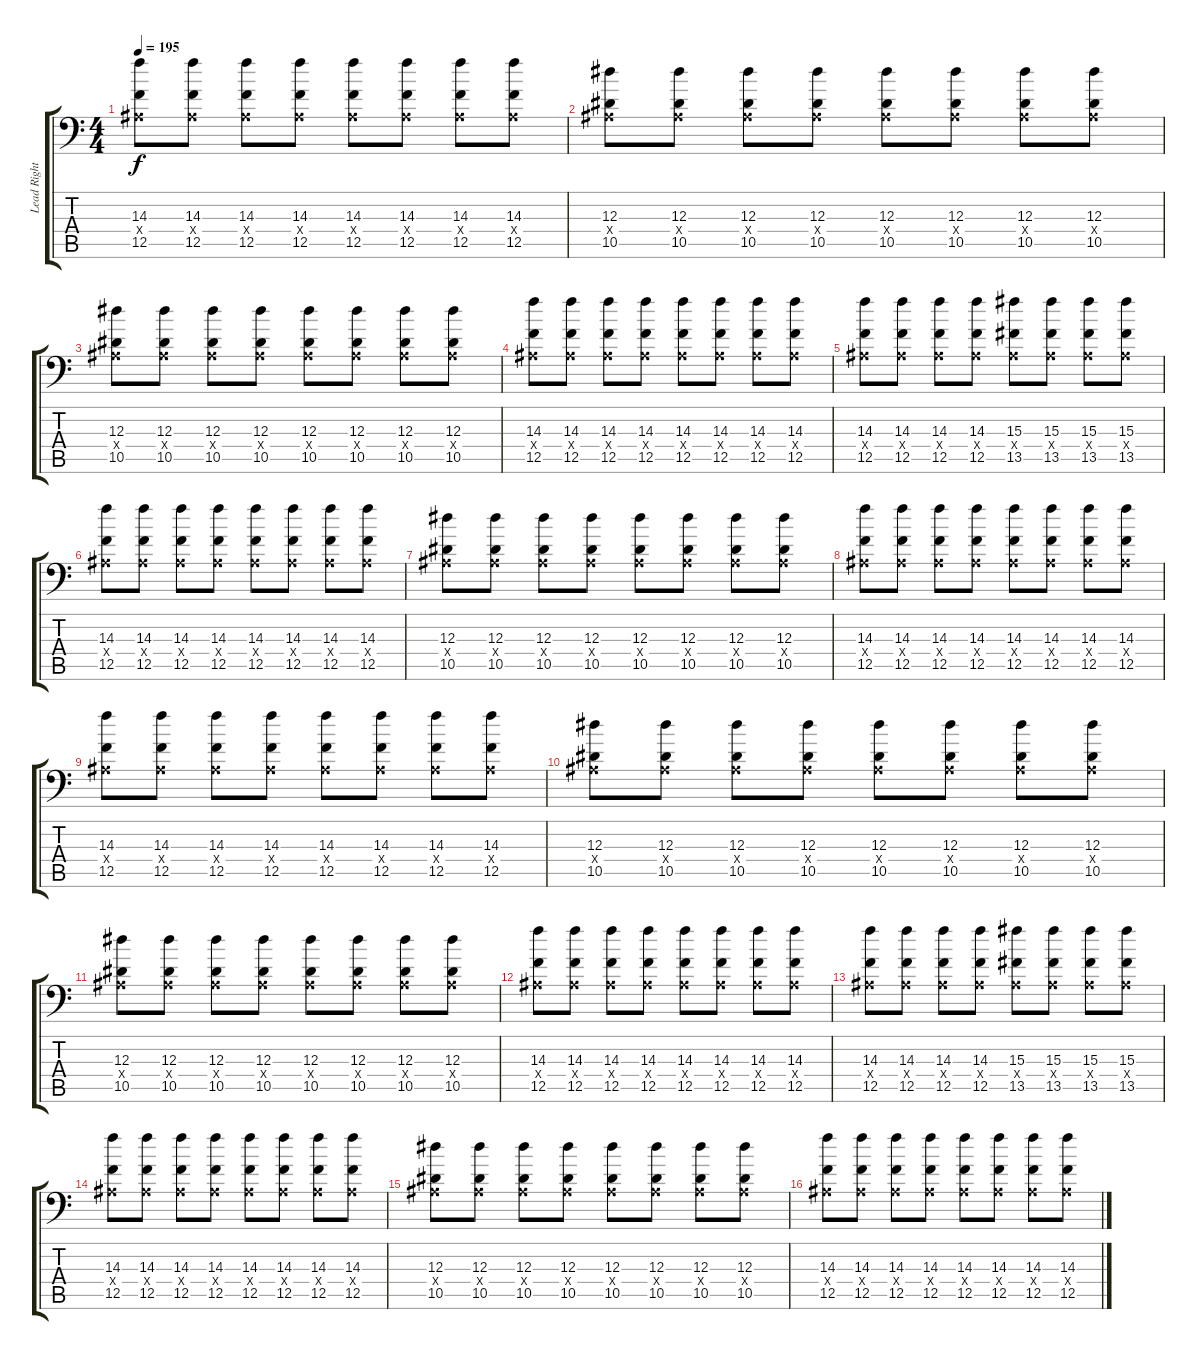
\track ("Lead Right 1" "Lead Right") {instrument distortionguitar}
\staff {score tabs}
\tuning (C4 G3 Eb3 Bb2 F2 Bb1) {hide}
\ts (4 4)
\tempo 195
\clef f4
\ks c
(14.3 0.4{x} 12.5).8{dy f} (14.3 0.4{x} 12.5).8 (14.3 0.4{x} 12.5).8 (14.3 0.4{x} 12.5).8 (14.3 0.4{x} 12.5).8 (14.3 0.4{x} 12.5).8 (14.3 0.4{x} 12.5).8 (14.3 0.4{x} 12.5).8 |
(12.3 0.4{x} 10.5).8 (12.3 0.4{x} 10.5).8 (12.3 0.4{x} 10.5).8 (12.3 0.4{x} 10.5).8 (12.3 0.4{x} 10.5).8 (12.3 0.4{x} 10.5).8 (12.3 0.4{x} 10.5).8 (12.3 0.4{x} 10.5).8 |
(12.3 0.4{x} 10.5).8 (12.3 0.4{x} 10.5).8 (12.3 0.4{x} 10.5).8 (12.3 0.4{x} 10.5).8 (12.3 0.4{x} 10.5).8 (12.3 0.4{x} 10.5).8 (12.3 0.4{x} 10.5).8 (12.3 0.4{x} 10.5).8 |
(14.3 0.4{x} 12.5).8 (14.3 0.4{x} 12.5).8 (14.3 0.4{x} 12.5).8 (14.3 0.4{x} 12.5).8 (14.3 0.4{x} 12.5).8 (14.3 0.4{x} 12.5).8 (14.3 0.4{x} 12.5).8 (14.3 0.4{x} 12.5).8 |
(14.3 0.4{x} 12.5).8 (14.3 0.4{x} 12.5).8 (14.3 0.4{x} 12.5).8 (14.3 0.4{x} 12.5).8 (15.3 0.4{x} 13.5).8 (15.3 0.4{x} 13.5).8 (15.3 0.4{x} 13.5).8 (15.3 0.4{x} 13.5).8 |
(14.3 0.4{x} 12.5).8 (14.3 0.4{x} 12.5).8 (14.3 0.4{x} 12.5).8 (14.3 0.4{x} 12.5).8 (14.3 0.4{x} 12.5).8 (14.3 0.4{x} 12.5).8 (14.3 0.4{x} 12.5).8 (14.3 0.4{x} 12.5).8 |
(12.3 0.4{x} 10.5).8 (12.3 0.4{x} 10.5).8 (12.3 0.4{x} 10.5).8 (12.3 0.4{x} 10.5).8 (12.3 0.4{x} 10.5).8 (12.3 0.4{x} 10.5).8 (12.3 0.4{x} 10.5).8 (12.3 0.4{x} 10.5).8 |
(14.3 0.4{x} 12.5).8 (14.3 0.4{x} 12.5).8 (14.3 0.4{x} 12.5).8 (14.3 0.4{x} 12.5).8 (14.3 0.4{x} 12.5).8 (14.3 0.4{x} 12.5).8 (14.3 0.4{x} 12.5).8 (14.3 0.4{x} 12.5).8 |
(14.3 0.4{x} 12.5).8 (14.3 0.4{x} 12.5).8 (14.3 0.4{x} 12.5).8 (14.3 0.4{x} 12.5).8 (14.3 0.4{x} 12.5).8 (14.3 0.4{x} 12.5).8 (14.3 0.4{x} 12.5).8 (14.3 0.4{x} 12.5).8 |
(12.3 0.4{x} 10.5).8 (12.3 0.4{x} 10.5).8 (12.3 0.4{x} 10.5).8 (12.3 0.4{x} 10.5).8 (12.3 0.4{x} 10.5).8 (12.3 0.4{x} 10.5).8 (12.3 0.4{x} 10.5).8 (12.3 0.4{x} 10.5).8 |
(12.3 0.4{x} 10.5).8 (12.3 0.4{x} 10.5).8 (12.3 0.4{x} 10.5).8 (12.3 0.4{x} 10.5).8 (12.3 0.4{x} 10.5).8 (12.3 0.4{x} 10.5).8 (12.3 0.4{x} 10.5).8 (12.3 0.4{x} 10.5).8 |
(14.3 0.4{x} 12.5).8 (14.3 0.4{x} 12.5).8 (14.3 0.4{x} 12.5).8 (14.3 0.4{x} 12.5).8 (14.3 0.4{x} 12.5).8 (14.3 0.4{x} 12.5).8 (14.3 0.4{x} 12.5).8 (14.3 0.4{x} 12.5).8 |
(14.3 0.4{x} 12.5).8 (14.3 0.4{x} 12.5).8 (14.3 0.4{x} 12.5).8 (14.3 0.4{x} 12.5).8 (15.3 0.4{x} 13.5).8 (15.3 0.4{x} 13.5).8 (15.3 0.4{x} 13.5).8 (15.3 0.4{x} 13.5).8 |
(14.3 0.4{x} 12.5).8 (14.3 0.4{x} 12.5).8 (14.3 0.4{x} 12.5).8 (14.3 0.4{x} 12.5).8 (14.3 0.4{x} 12.5).8 (14.3 0.4{x} 12.5).8 (14.3 0.4{x} 12.5).8 (14.3 0.4{x} 12.5).8 |
(12.3 0.4{x} 10.5).8 (12.3 0.4{x} 10.5).8 (12.3 0.4{x} 10.5).8 (12.3 0.4{x} 10.5).8 (12.3 0.4{x} 10.5).8 (12.3 0.4{x} 10.5).8 (12.3 0.4{x} 10.5).8 (12.3 0.4{x} 10.5).8 |
(14.3 0.4{x} 12.5).8 (14.3 0.4{x} 12.5).8 (14.3 0.4{x} 12.5).8 (14.3 0.4{x} 12.5).8 (14.3 0.4{x} 12.5).8 (14.3 0.4{x} 12.5).8 (14.3 0.4{x} 12.5).8 (14.3 0.4{x} 12.5).8
